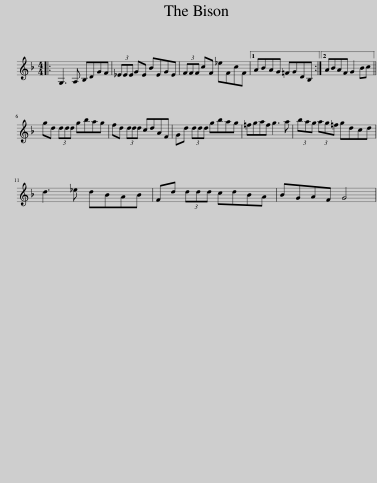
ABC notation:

X:1
L:1/8
M:4/4
I:linebreak $
K:F
V:1 treble
V:1
|: G,3 A, B,DGF | (3_EEE GE BEGE | (3FFF cF _eFcF |1 ABAG =FGDB, :|2 ABAF G2 Bc ||$ %5
 gd (3ddd gbag | fd (3ddd cdAF | Gd (3ddd gbag | =fgaf g3 a | (3bag (3ag=f gdcd |$ %10
 d3 _e dBAB | Fd (3ddd cdBA | BGAF G4 | %13
